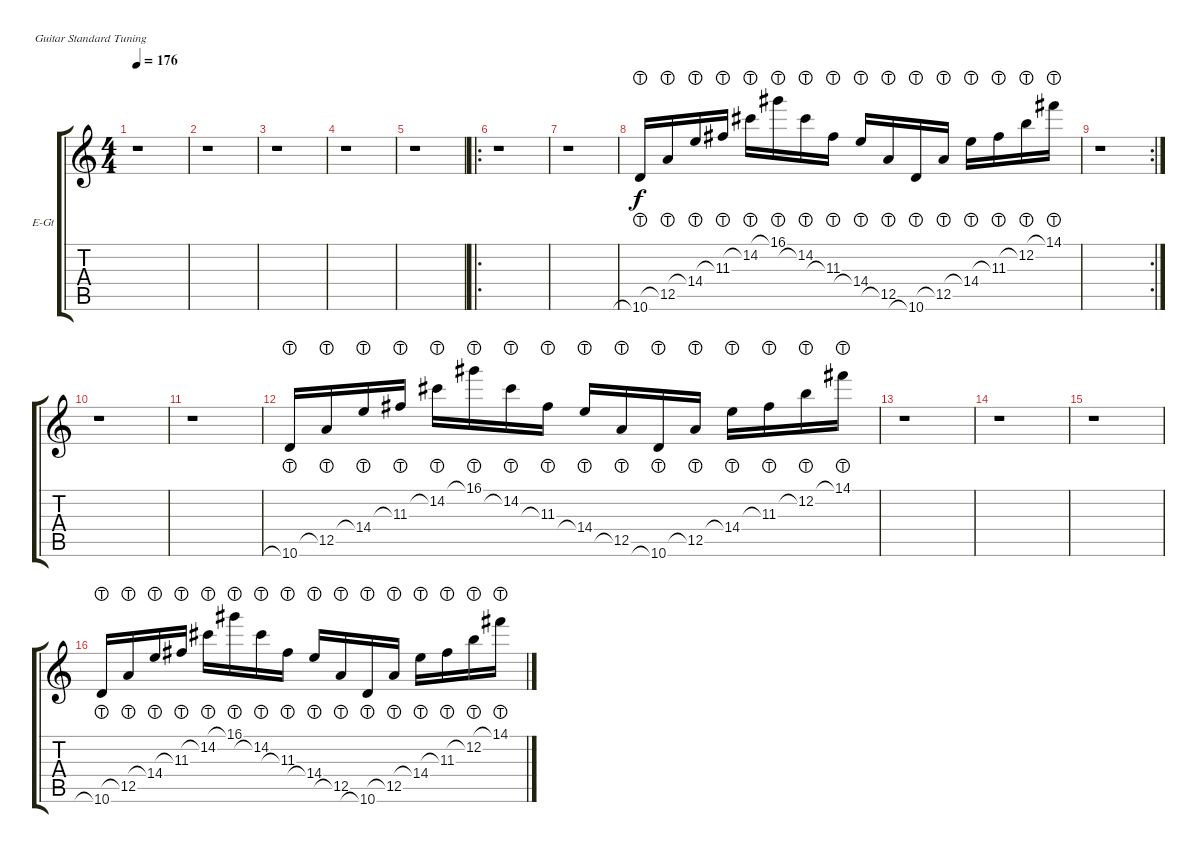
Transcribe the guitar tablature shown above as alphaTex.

\bracketExtendMode groupsimilarinstruments
\firstSystemTrackNameOrientation horizontal
\otherSystemsTrackNameOrientation horizontal
\track ("Riff A (right)" "E-Gt") {instrument distortionguitar}
\staff {score tabs}
\tuning (E4 B3 G3 D3 A2 E2)
\ts (4 4)
\tempo 176
\clef g2
\ks c
r.1{dy f} |
r.1 |
r.1 |
r.1 |
r.1 |
\ro
r.1 |
r.1 |
10.6{lht}.16 12.5{lht}.16 14.4{lht}.16 11.3{lht}.16 14.2{lht}.16 16.1{lht}.16 14.2{lht}.16 11.3{lht}.16 14.4{lht}.16 12.5{lht}.16 10.6{lht}.16 12.5{lht}.16 14.4{lht}.16 11.3{lht}.16 12.2{lht}.16 14.1{lht}.16 |
\rc 2
r.1 |
r.1 |
r.1 |
10.6{lht}.16 12.5{lht}.16 14.4{lht}.16 11.3{lht}.16 14.2{lht}.16 16.1{lht}.16 14.2{lht}.16 11.3{lht}.16 14.4{lht}.16 12.5{lht}.16 10.6{lht}.16 12.5{lht}.16 14.4{lht}.16 11.3{lht}.16 12.2{lht}.16 14.1{lht}.16 |
r.1 |
r.1 |
r.1 |
10.6{lht}.16 12.5{lht}.16 14.4{lht}.16 11.3{lht}.16 14.2{lht}.16 16.1{lht}.16 14.2{lht}.16 11.3{lht}.16 14.4{lht}.16 12.5{lht}.16 10.6{lht}.16 12.5{lht}.16 14.4{lht}.16 11.3{lht}.16 12.2{lht}.16 14.1{lht}.16
